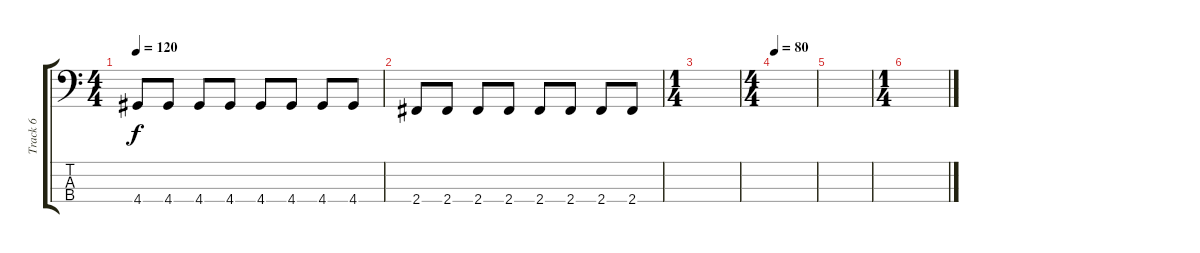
\track ("Track 6" "Track 6") {instrument electricbasspick}
\staff {score tabs}
\tuning (G2 D2 A1 E1) {hide}
\ts (4 4)
\tempo 120
\clef f4
\ks c
4.4.8{dy f} 4.4.8 4.4.8 4.4.8 4.4.8 4.4.8 4.4.8 4.4.8 |
2.4.8 2.4.8 2.4.8 2.4.8 2.4.8 2.4.8 2.4.8 2.4.8 |
\ts (1 4)
|
\ts (4 4)
\tempo 80
|
|
\ts (1 4)
